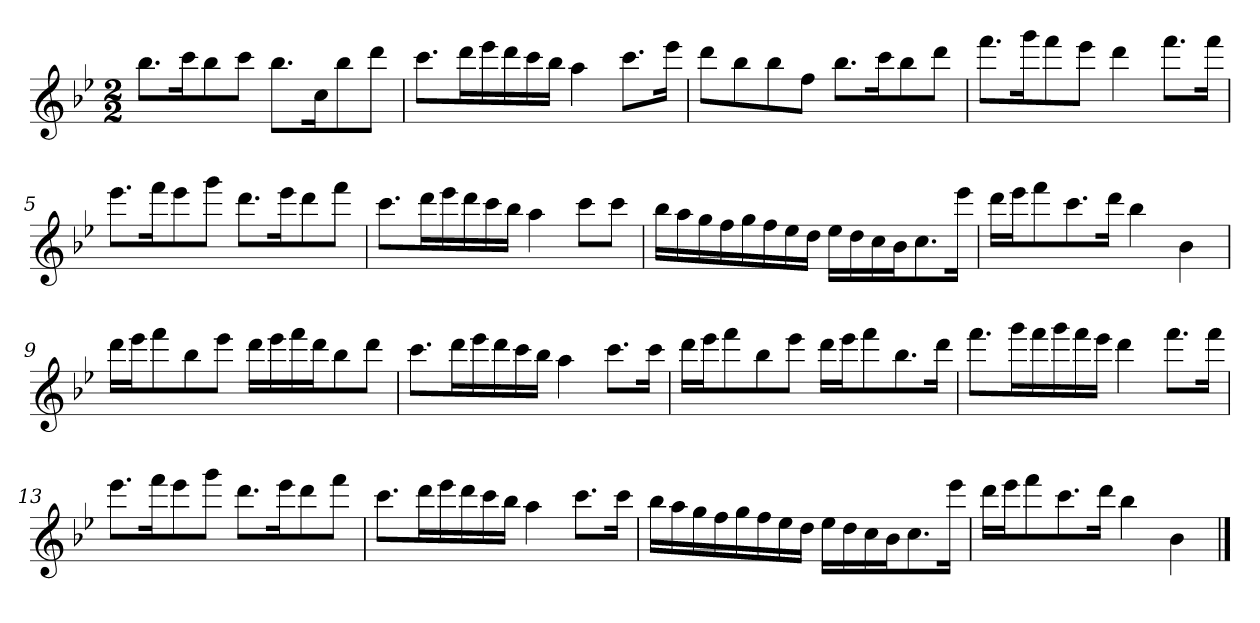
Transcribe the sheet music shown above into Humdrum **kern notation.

**kern
*part1
*staff1
*clefG2
*k[b-e-]
*B-:
*M2/2
=
8.bb-\L
16ccc\K
8bb-\
8ccc\J
8.bb-\L
16cc\K
8bb-\
8ddd\J
=2
8.ccc\L
16ddd\L
16eee-\
16ddd\
16ccc\
16bb-\JJ
4aa
8.ccc\L
16eee-\Jk
=3
8ddd\L
8bb-\
8bb-\
8ff\J
8.bb-\L
16ccc\K
8bb-\
8ddd\J
=4
8.fff\L
16ggg\K
8fff\
8eee-\J
4ddd
8.fff\L
16fff\Jk
=5
8.eee-\L
16fff\K
8eee-\
8ggg\J
8.ddd\L
16eee-\K
8ddd\
8fff\J
=6
8.ccc\L
16ddd\L
16eee-\
16ddd\
16ccc\
16bb-\JJ
4aa
8ccc\L
8ccc\J
=7
16bb-\LL
16aa\
16gg\
16ff\
16gg\
16ff\
16ee-\
16dd\JJ
16ee-\LL
16dd\
16cc\
16b-\J
8.cc\
16eee-\Jk
=8
16ddd\LL
16eee-\J
8fff\
8.ccc\
16ddd\Jk
4bb-
4b-
=9y
16ddd\LL
16eee-\J
8fff\
8bb-\
8eee-\J
16ddd\LL
16eee-\
16fff\
16ddd\J
8bb-\
8ddd\J
=10
8.ccc\L
16ddd\L
16eee-\
16ddd\
16ccc\
16bb-\JJ
4aa
8.ccc\L
16ccc\Jk
=11
16ddd\LL
16eee-\J
8fff\
8bb-\
8eee-\J
16ddd\LL
16eee-\J
8fff\
8.bb-\
16ddd\Jk
=12
8.fff\L
16ggg\L
16fff\
16ggg\
16fff\
16eee-\JJ
4ddd
8.fff\L
16fff\Jk
=13
8.eee-\L
16fff\K
8eee-\
8ggg\J
8.ddd\L
16eee-\K
8ddd\
8fff\J
=14
8.ccc\L
16ddd\L
16eee-\
16ddd\
16ccc\
16bb-\JJ
4aa
8.ccc\L
16ccc\Jk
=15
16bb-\LL
16aa\
16gg\
16ff\
16gg\
16ff\
16ee-\
16dd\JJ
16ee-\LL
16dd\
16cc\
16b-\J
8.cc\
16eee-\Jk
=16
16ddd\LL
16eee-\J
8fff\
8.ccc\
16ddd\Jk
4bb-
4b-
==
*-
